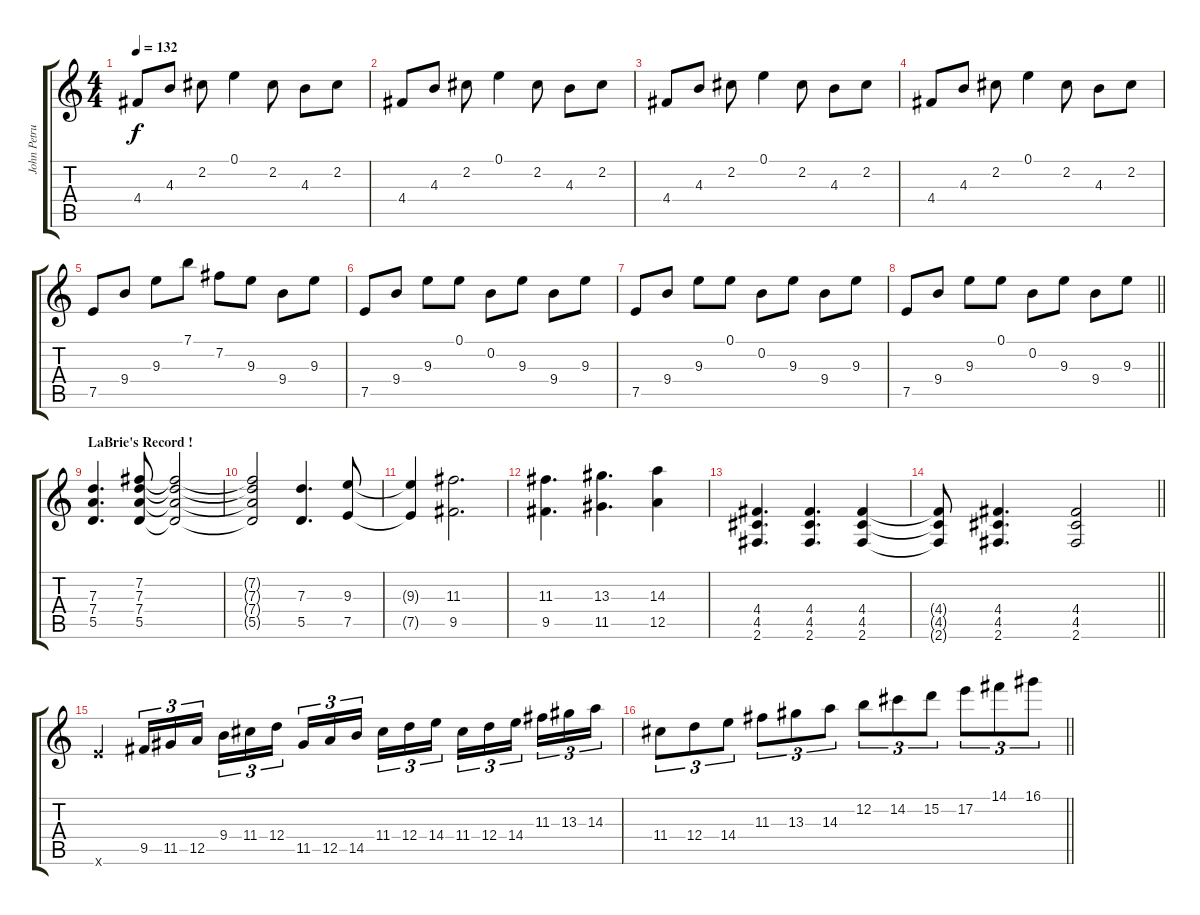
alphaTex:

\track ("John Petrucci - 1" "John Petru") {instrument distortionguitar}
\staff {score tabs}
\tuning (E4 B3 G3 D3 A2 E2) {hide}
\ts (4 4)
\tempo 132
\clef g2
\ks c
4.4.8{dy f} 4.3.8 2.2.8 0.1.4 2.2.8 4.3.8 2.2.8 |
4.4.8 4.3.8 2.2.8 0.1.4 2.2.8 4.3.8 2.2.8 |
4.4.8 4.3.8 2.2.8 0.1.4 2.2.8 4.3.8 2.2.8 |
4.4.8 4.3.8 2.2.8 0.1.4 2.2.8 4.3.8 2.2.8 |
7.5.8 9.4.8 9.3.8 7.1.8 7.2.8 9.3.8 9.4.8 9.3.8 |
7.5.8 9.4.8 9.3.8 0.1.8 0.2.8 9.3.8 9.4.8 9.3.8 |
7.5.8 9.4.8 9.3.8 0.1.8 0.2.8 9.3.8 9.4.8 9.3.8 |
\barLineRight lightlight
7.5.8 9.4.8 9.3.8 0.1.8 0.2.8 9.3.8 9.4.8 9.3.8 |
\section ("" "LaBrie's Record !")
(7.3 7.4 5.5).4{d} (7.2 7.3 7.4 5.5).8 (7.2{t} 7.3{t} 7.4{t} 5.5{t}).2 |
(7.2{t} 7.3{t} 7.4{t} 5.5{t}).2 (7.3 5.5).4{d} (9.3 7.5).8 |
(9.3{t} 7.5{t}).4 (11.3 9.5).2{d} |
(11.3 9.5).4{d} (13.3 11.5).4{d} (14.3 12.5).4 |
(4.4 4.5 2.6).4{d} (4.4 4.5 2.6).4{d} (4.4 4.5 2.6).4 |
\barLineRight lightlight
(4.4{t} 4.5{t} 2.6{t}).8 (4.4 4.5 2.6).4{d} (4.4 4.5 2.6).2 |
12.6{x}.4 9.5.16{tu (3 2)} 11.5.16{tu (3 2)} 12.5.16{tu (3 2) beam splitsecondary} 9.4.16{tu (3 2)} 11.4.16{tu (3 2)} 12.4.16{tu (3 2)} 11.5.16{tu (3 2)} 12.5.16{tu (3 2)} 14.5.16{tu (3 2) beam splitsecondary} 11.4.16{tu (3 2)} 12.4.16{tu (3 2)} 14.4.16{tu (3 2)} 11.4.16{tu (3 2)} 12.4.16{tu (3 2)} 14.4.16{tu (3 2) beam splitsecondary} 11.3.16{tu (3 2)} 13.3.16{tu (3 2)} 14.3.16{tu (3 2)} |
\barLineRight lightlight
11.4.8{tu (3 2)} 12.4.8{tu (3 2)} 14.4.8{tu (3 2)} 11.3.8{tu (3 2)} 13.3.8{tu (3 2)} 14.3.8{tu (3 2)} 12.2.8{tu (3 2)} 14.2.8{tu (3 2)} 15.2.8{tu (3 2)} 17.2.8{tu (3 2)} 14.1.8{tu (3 2)} 16.1.8{tu (3 2)}
